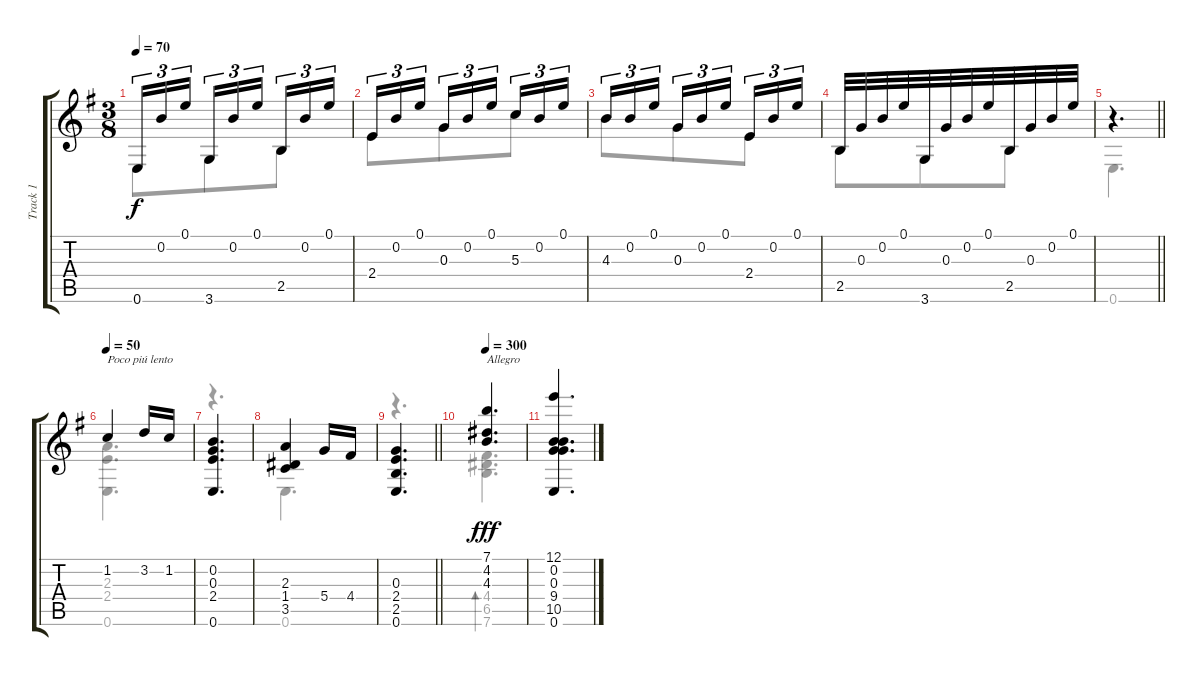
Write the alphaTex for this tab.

\track ("Track 1" "Track 1") {instrument acousticguitarnylon}
\staff {score tabs}
\tuning (E4 B3 G3 D3 A2 E2) {hide}
\voice
\ts (3 8)
\tempo 70
\clef g2
\ks g
0.6.16{tu (3 2) dy f} 0.2.16{tu (3 2)} 0.1.16{tu (3 2)} 3.6.16{tu (3 2)} 0.2.16{tu (3 2)} 0.1.16{tu (3 2)} 2.5.16{tu (3 2)} 0.2.16{tu (3 2)} 0.1.16{tu (3 2)} |
2.4.16{tu (3 2)} 0.2.16{tu (3 2)} 0.1.16{tu (3 2)} 0.3.16{tu (3 2)} 0.2.16{tu (3 2)} 0.1.16{tu (3 2)} 5.3.16{tu (3 2)} 0.2.16{tu (3 2)} 0.1.16{tu (3 2)} |
4.3.16{tu (3 2)} 0.2.16{tu (3 2)} 0.1.16{tu (3 2)} 0.3.16{tu (3 2)} 0.2.16{tu (3 2)} 0.1.16{tu (3 2)} 2.4.16{tu (3 2)} 0.2.16{tu (3 2)} 0.1.16{tu (3 2)} |
2.5.32 0.3.32 0.2.32 0.1.32 3.6.32 0.3.32 0.2.32 0.1.32 2.5.32 0.3.32 0.2.32 0.1.32 |
\barLineRight lightlight
r.4{d} |
\tempo 50
1.2.4{txt "Poco piú lento"} 3.2.16 1.2.16 |
(0.2 0.3 2.4 0.6).4{d} |
(2.3 1.4 3.5).4 5.4.16 4.4.16 |
\barLineRight lightlight
(0.3 2.4 2.5 0.6).4{d} |
\tempo 300
(7.1 4.2 4.3).4{d txt "Allegro" dy fff} |
(12.1 0.2 0.3 9.4 10.5 0.6).4{d}
\voice
\clef g2
\ottava regular
\simile none
\ks g
0.6.8{dy f} 3.6.8 2.5.8 |
2.4.8 0.3.8 5.3.8 |
4.3.8 0.3.8 2.4.8 |
2.5.8 3.6.8 2.5.8 |
\barLineRight lightlight
0.6.4{d} |
(2.3 2.4 0.6).4{d} |
r.4{d} |
0.6.4{d} |
\barLineRight lightlight
r.4{d} |
(4.4 6.5 7.6).4{d bd 60 dy fff} |
